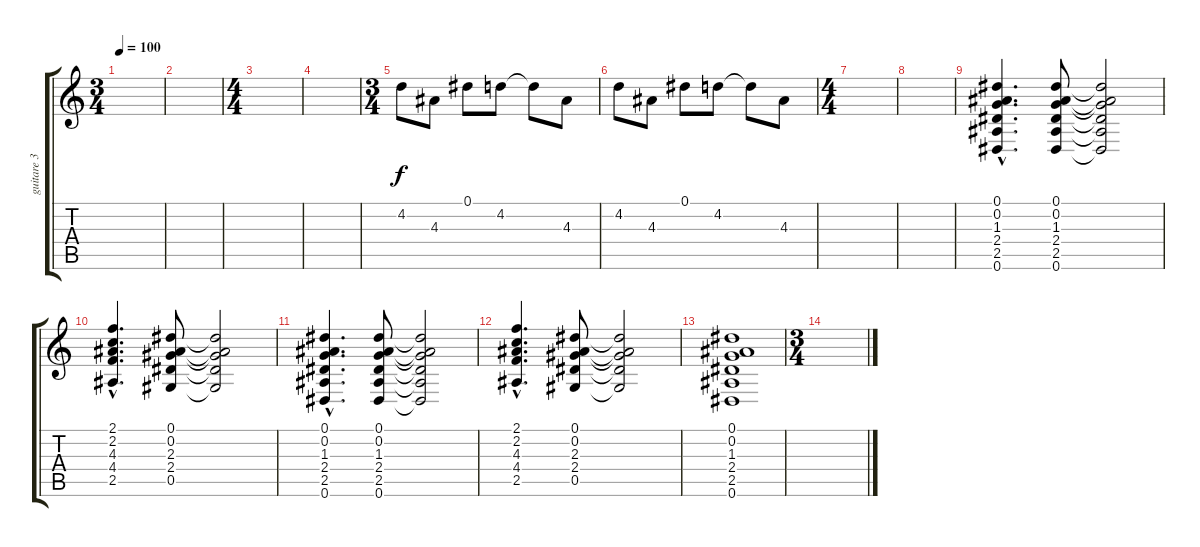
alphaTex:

\track ("guitare 3" "guitare 3") {instrument overdrivenguitar}
\staff {score tabs}
\tuning (Eb4 Bb3 Gb3 Db3 Ab2 Eb2) {hide}
\ts (3 4)
\tempo 100
\clef g2
\ks c
|
|
\ts (4 4)
|
|
\ts (3 4)
4.2.8 4.3.8 0.1.8 4.2.8 4.2{t}.8 4.3.8 |
4.2.8 4.3.8 0.1.8 4.2.8 4.2{t}.8 4.3.8 |
\ts (4 4)
|
|
(0.1{hac} 0.2{hac} 1.3{hac} 2.4{hac} 2.5{hac} 0.6{hac}).4{d} (0.1 0.2 1.3 2.4 2.5 0.6).8 (0.1{t} 0.2{t} 1.3{t} 2.4{t} 2.5{t} 0.6{t}).2 |
(2.1{hac} 2.2{hac} 4.3{hac} 4.4{hac} 2.5{hac}).4{d} (0.1 0.2 2.3 2.4 0.5).8 (0.1{t} 0.2{t} 2.3{t} 2.4{t} 0.5{t}).2 |
(0.1{hac} 0.2{hac} 1.3{hac} 2.4{hac} 2.5{hac} 0.6{hac}).4{d} (0.1 0.2 1.3 2.4 2.5 0.6).8 (0.1{t} 0.2{t} 1.3{t} 2.4{t} 2.5{t} 0.6{t}).2 |
(2.1{hac} 2.2{hac} 4.3{hac} 4.4{hac} 2.5{hac}).4{d} (0.1 0.2 2.3 2.4 0.5).8 (0.1{t} 0.2{t} 2.3{t} 2.4{t} 0.5{t}).2 |
(0.1 0.2 1.3 2.4 2.5 0.6).1 |
\ts (3 4)
